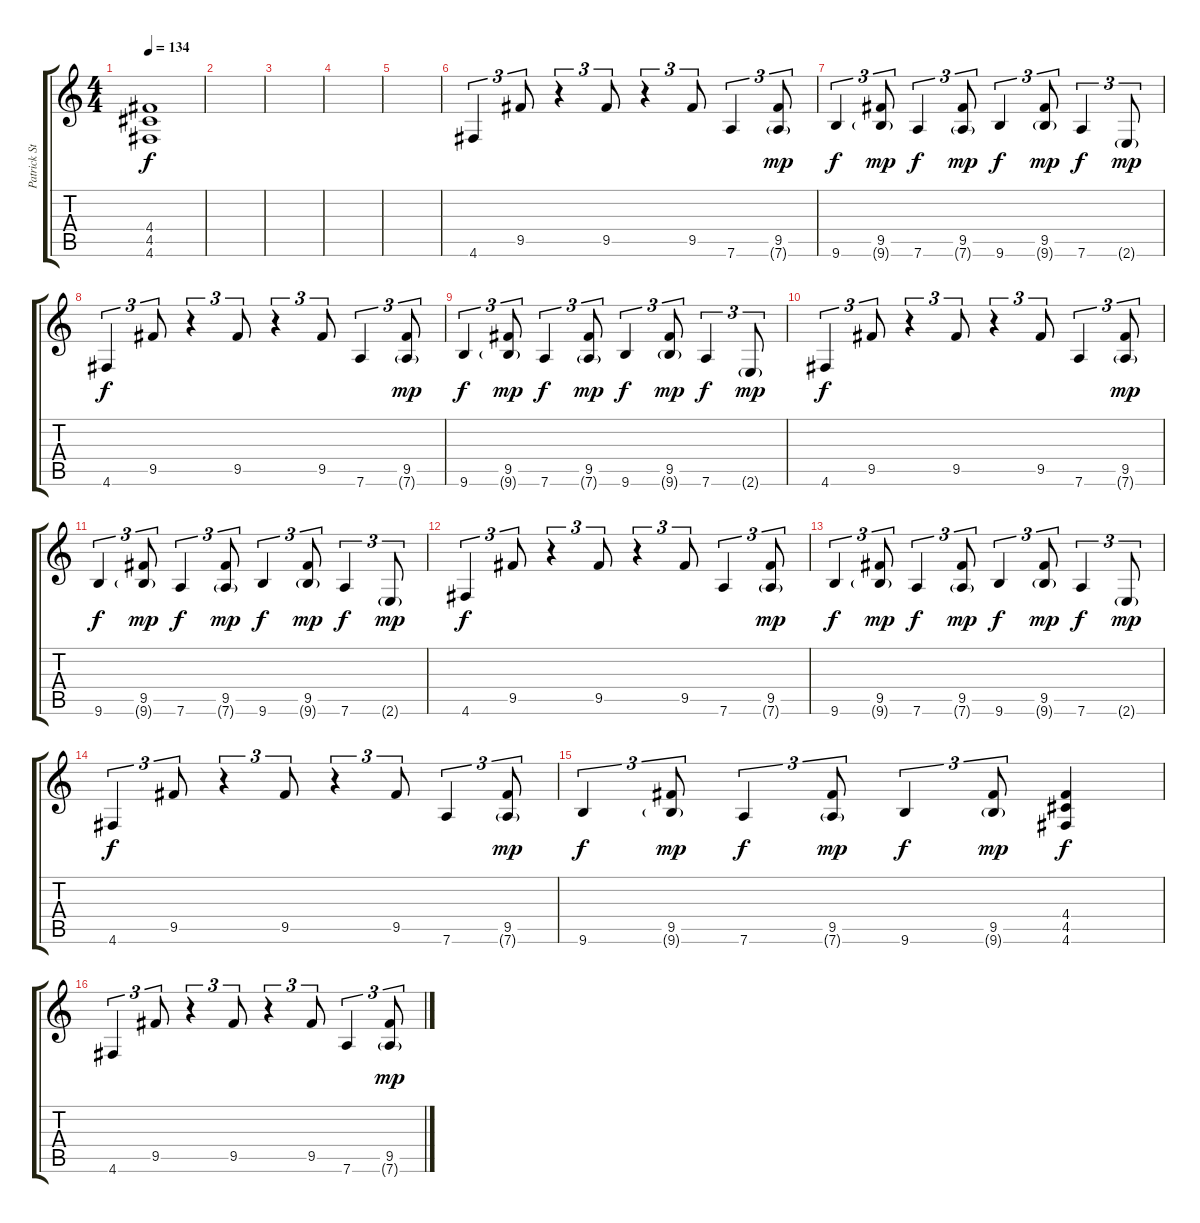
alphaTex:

\track ("Patrick Stumph (Rythmn Guitar)" "Patrick St") {instrument overdrivenguitar}
\staff {score tabs}
\tuning (E4 B3 G3 D3 A2 D2) {hide}
\ts (4 4)
\tempo 134
\clef g2
\ks c
(4.4{t} 4.5{t} 4.6{t}).1{dy f} |
|
|
|
|
4.6.4{tu (3 2) volume 13} 9.5.8{tu (3 2)} r.4{tu (3 2)} 9.5.8{tu (3 2)} r.4{tu (3 2)} 9.5.8{tu (3 2)} 7.6.4{tu (3 2)} (9.5 7.6{g}).8{tu (3 2) dy mp} |
9.6.4{tu (3 2) dy f} (9.5 9.6{g}).8{tu (3 2) dy mp} 7.6.4{tu (3 2) dy f} (9.5 7.6{g}).8{tu (3 2) dy mp} 9.6.4{tu (3 2) dy f} (9.5 9.6{g}).8{tu (3 2) dy mp} 7.6.4{tu (3 2) dy f} 2.6{g}.8{tu (3 2) dy mp} |
4.6.4{tu (3 2) dy f} 9.5.8{tu (3 2)} r.4{tu (3 2)} 9.5.8{tu (3 2)} r.4{tu (3 2)} 9.5.8{tu (3 2)} 7.6.4{tu (3 2)} (9.5 7.6{g}).8{tu (3 2) dy mp} |
9.6.4{tu (3 2) dy f} (9.5 9.6{g}).8{tu (3 2) dy mp} 7.6.4{tu (3 2) dy f} (9.5 7.6{g}).8{tu (3 2) dy mp} 9.6.4{tu (3 2) dy f} (9.5 9.6{g}).8{tu (3 2) dy mp} 7.6.4{tu (3 2) dy f} 2.6{g}.8{tu (3 2) dy mp} |
4.6.4{tu (3 2) dy f} 9.5.8{tu (3 2)} r.4{tu (3 2)} 9.5.8{tu (3 2)} r.4{tu (3 2)} 9.5.8{tu (3 2)} 7.6.4{tu (3 2)} (9.5 7.6{g}).8{tu (3 2) dy mp} |
9.6.4{tu (3 2) dy f} (9.5 9.6{g}).8{tu (3 2) dy mp} 7.6.4{tu (3 2) dy f} (9.5 7.6{g}).8{tu (3 2) dy mp} 9.6.4{tu (3 2) dy f} (9.5 9.6{g}).8{tu (3 2) dy mp} 7.6.4{tu (3 2) dy f} 2.6{g}.8{tu (3 2) dy mp} |
4.6.4{tu (3 2) dy f} 9.5.8{tu (3 2)} r.4{tu (3 2)} 9.5.8{tu (3 2)} r.4{tu (3 2)} 9.5.8{tu (3 2)} 7.6.4{tu (3 2)} (9.5 7.6{g}).8{tu (3 2) dy mp} |
9.6.4{tu (3 2) dy f} (9.5 9.6{g}).8{tu (3 2) dy mp} 7.6.4{tu (3 2) dy f} (9.5 7.6{g}).8{tu (3 2) dy mp} 9.6.4{tu (3 2) dy f} (9.5 9.6{g}).8{tu (3 2) dy mp} 7.6.4{tu (3 2) dy f} 2.6{g}.8{tu (3 2) dy mp} |
4.6.4{tu (3 2) dy f} 9.5.8{tu (3 2)} r.4{tu (3 2)} 9.5.8{tu (3 2)} r.4{tu (3 2)} 9.5.8{tu (3 2)} 7.6.4{tu (3 2)} (9.5 7.6{g}).8{tu (3 2) dy mp} |
9.6.4{tu (3 2) dy f} (9.5 9.6{g}).8{tu (3 2) dy mp} 7.6.4{tu (3 2) dy f} (9.5 7.6{g}).8{tu (3 2) dy mp} 9.6.4{tu (3 2) dy f} (9.5 9.6{g}).8{tu (3 2) dy mp} (4.4 4.5 4.6).4{dy f} |
4.6.4{tu (3 2)} 9.5.8{tu (3 2)} r.4{tu (3 2)} 9.5.8{tu (3 2)} r.4{tu (3 2)} 9.5.8{tu (3 2)} 7.6.4{tu (3 2)} (9.5 7.6{g}).8{tu (3 2) dy mp}
